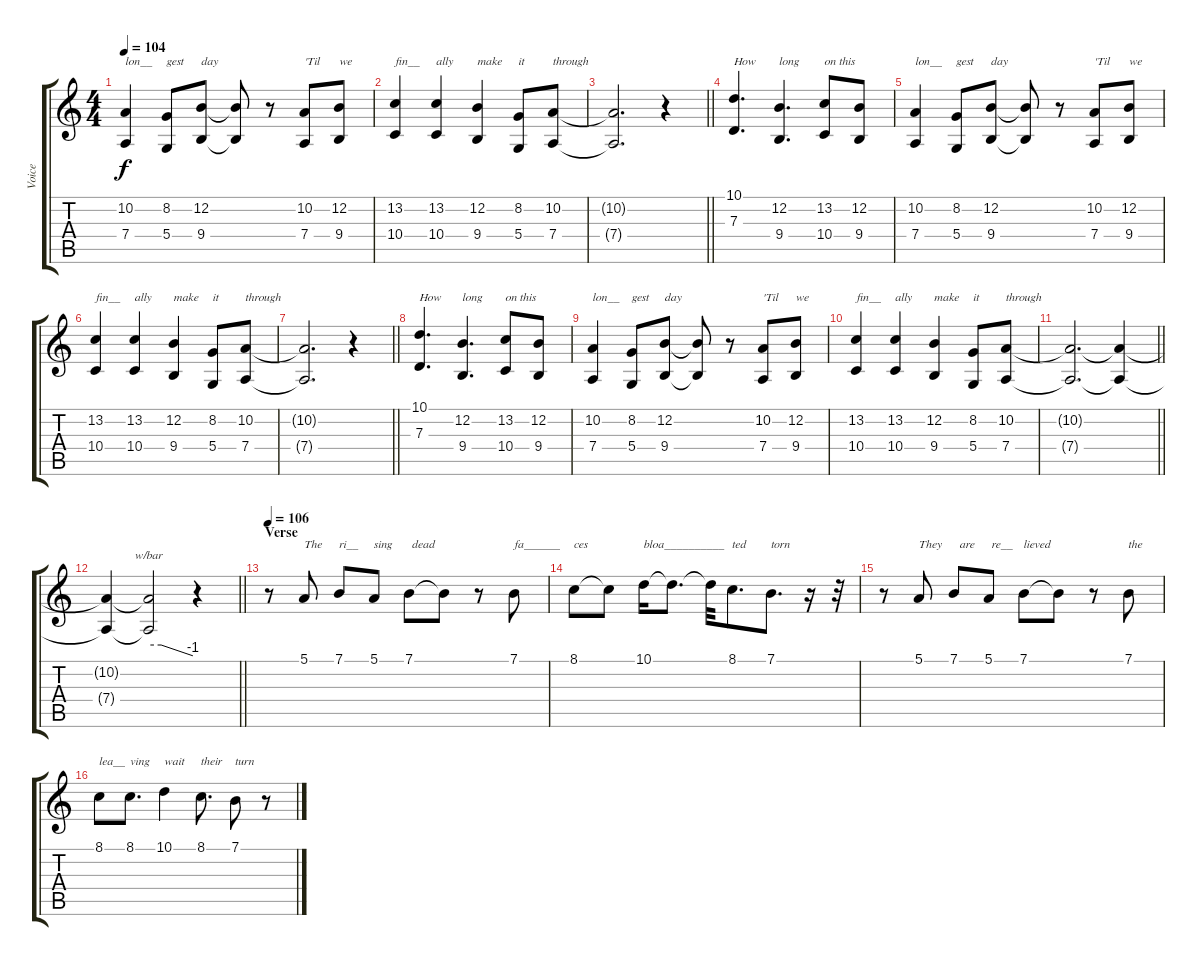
\track ("Voice" "Voice") {instrument lead6voice}
\staff {score tabs}
\tuning (E4 B3 G3 D3 A2 E2) {hide}
\ts (4 4)
\tempo 104
\clef g2
\ks c
(10.2 7.4).4{txt "lon__" dy f} (8.2 5.4).8{txt "gest"} (12.2 9.4).8{txt "day"} (12.2{t} 9.4{t}).8 r.8 (10.2 7.4).8{txt "'Til"} (12.2 9.4).8{txt "we"} |
(13.2 10.4).4{txt "fin__"} (13.2 10.4).4{txt "ally"} (12.2 9.4).4{txt "make"} (8.2 5.4).8{txt "it"} (10.2 7.4).8{txt "through"} |
\barLineRight lightlight
(10.2{t} 7.4{t}).2{d} r.4 |
(10.1 7.3).4{d txt "How"} (12.2 9.4).4{d txt "long"} (13.2 10.4).8{txt "on this"} (12.2 9.4).8 |
(10.2 7.4).4{txt "lon__"} (8.2 5.4).8{txt "gest"} (12.2 9.4).8{txt "day"} (12.2{t} 9.4{t}).8 r.8 (10.2 7.4).8{txt "'Til"} (12.2 9.4).8{txt "we"} |
(13.2 10.4).4{txt "fin__"} (13.2 10.4).4{txt "ally"} (12.2 9.4).4{txt "make"} (8.2 5.4).8{txt "it"} (10.2 7.4).8{txt "through"} |
\barLineRight lightlight
(10.2{t} 7.4{t}).2{d} r.4 |
(10.1 7.3).4{d txt "How"} (12.2 9.4).4{d txt "long"} (13.2 10.4).8{txt "on this"} (12.2 9.4).8 |
(10.2 7.4).4{txt "lon__"} (8.2 5.4).8{txt "gest"} (12.2 9.4).8{txt "day"} (12.2{t} 9.4{t}).8 r.8 (10.2 7.4).8{txt "'Til"} (12.2 9.4).8{txt "we"} |
(13.2 10.4).4{txt "fin__"} (13.2 10.4).4{txt "ally"} (12.2 9.4).4{txt "make"} (8.2 5.4).8{txt "it"} (10.2 7.4).8{txt "through"} |
\barLineRight lightlight
(10.2{t} 7.4{t}).2{d} (10.2{t} 7.4{t}).4 |
\barLineRight lightlight
(10.2{t} 7.4{t}).4 (10.2{t} 7.4{t}).2{tbe (custom default 0 0 17 0 60 -4)} r.4 |
\section ("" "Verse")
\tempo 106
r.8 5.1.8{txt "The"} 7.1.8{txt "ri__"} 5.1.8{txt "sing"} 7.1.8{txt " dead"} 7.1{t}.8 r.8 7.1.8{txt "fa______"} |
8.1.8{txt "ces"} 8.1{t}.8 10.1.16{txt "bloa__________"} 10.1{t}.8{d} 10.1{t}.32 8.1.8{d txt "ted"} 7.1.8{d txt "torn"} r.16 r.32 |
r.8 5.1.8{txt "They"} 7.1.8{txt "  are"} 5.1.8{txt " re__"} 7.1.8{txt "lieved"} 7.1{t}.8 r.8 7.1.8{txt "the"} |
8.1.8{txt "lea__"} 8.1.8{d txt "ving"} 10.1.4{txt "wait"} 8.1.8{d txt "their"} 7.1.8{txt "turn"} r.8
